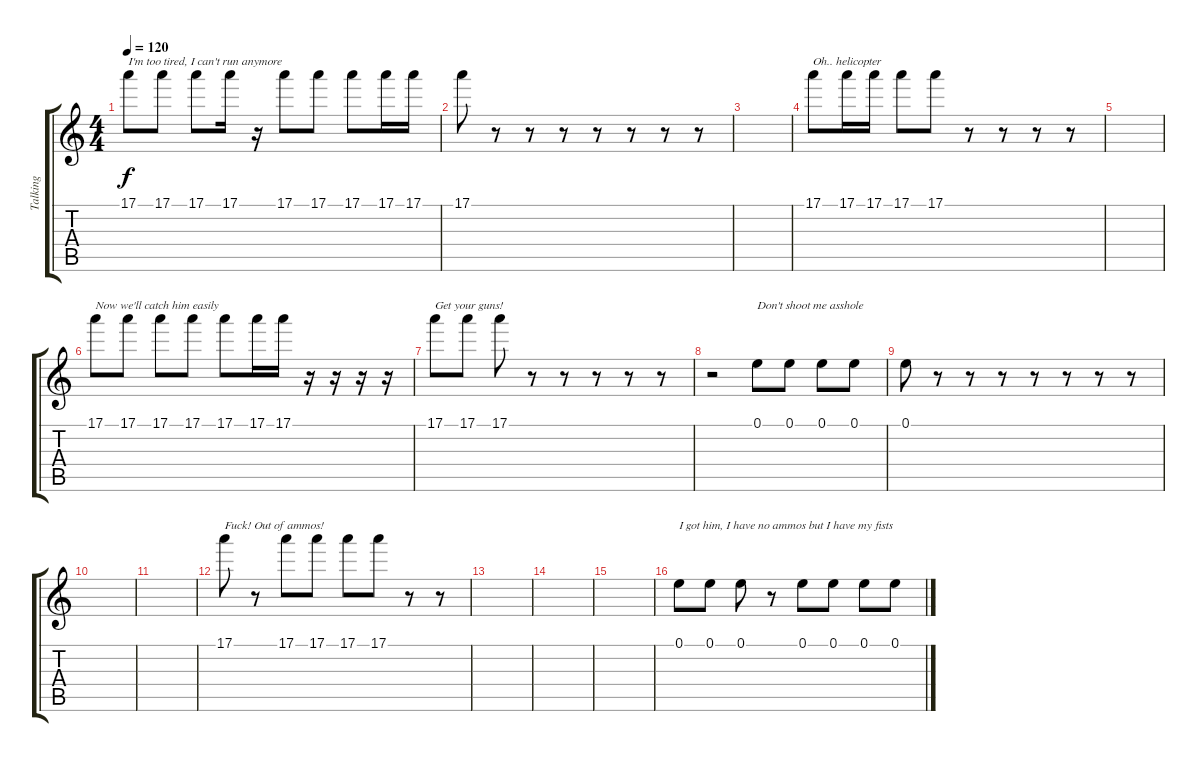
\track ("Talking" "Talking") {instrument acousticguitarnylon}
\staff {score tabs}
\tuning (E4 B3 G3 D3 A2 E2) {hide}
\ts (4 4)
\tempo 120
\clef g2
\ks c
17.1.8{txt "I'm too tired, I can't run anymore" dy f} 17.1.8 17.1.8 17.1.16 r.16 17.1.8 17.1.8 17.1.8 17.1.16 17.1.16 |
17.1.8 r.8 r.8 r.8 r.8 r.8 r.8 r.8 |
|
17.1.8{txt "Oh.. helicopter"} 17.1.16 17.1.16 17.1.8 17.1.8 r.8 r.8 r.8 r.8 |
|
17.1.8{txt "Now we'll catch him easily"} 17.1.8 17.1.8 17.1.8 17.1.8 17.1.16 17.1.16 r.16 r.16 r.16 r.16 |
17.1.8{txt "Get your guns!"} 17.1.8 17.1.8 r.8 r.8 r.8 r.8 r.8 |
r.2 0.1.8{txt "Don't shoot me asshole"} 0.1.8 0.1.8 0.1.8 |
0.1.8 r.8 r.8 r.8 r.8 r.8 r.8 r.8 |
|
|
17.1.8{txt "Fuck! Out of ammos!"} r.8 17.1.8 17.1.8 17.1.8 17.1.8 r.8 r.8 |
|
|
|
0.1.8{txt "I got him, I have no ammos but I have my fists"} 0.1.8 0.1.8 r.8 0.1.8 0.1.8 0.1.8 0.1.8
